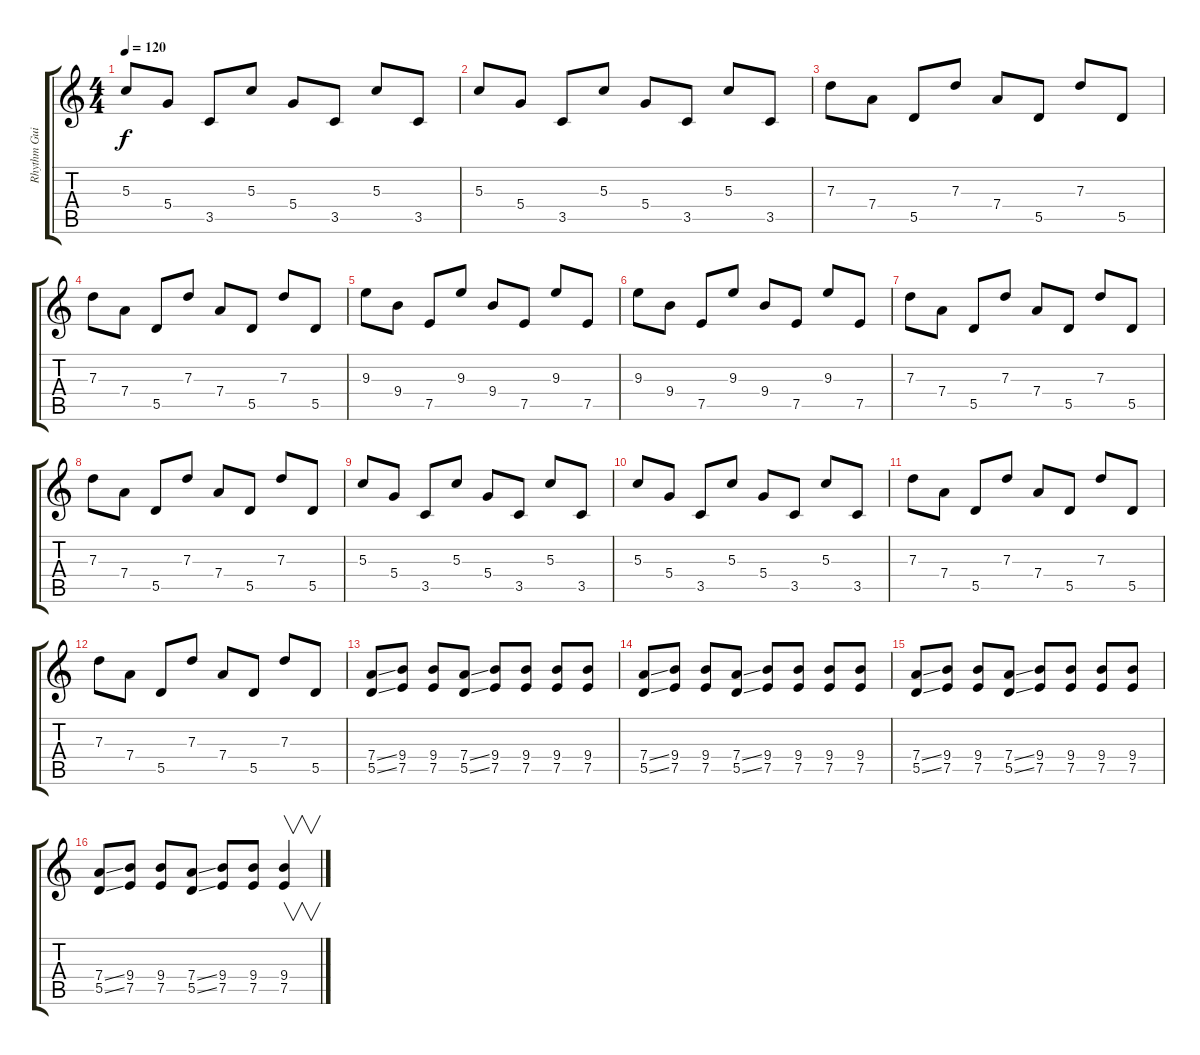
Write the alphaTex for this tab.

\track ("Rhythm Guitar" "Rhythm Gui") {instrument distortionguitar}
\staff {score tabs}
\tuning (E4 B3 G3 D3 A2 E2) {hide}
\ts (4 4)
\tempo 120
\clef g2
\ks c
5.3.8{dy f} 5.4.8 3.5.8 5.3.8 5.4.8 3.5.8 5.3.8 3.5.8 |
5.3.8 5.4.8 3.5.8 5.3.8 5.4.8 3.5.8 5.3.8 3.5.8 |
7.3.8 7.4.8 5.5.8 7.3.8 7.4.8 5.5.8 7.3.8 5.5.8 |
7.3.8 7.4.8 5.5.8 7.3.8 7.4.8 5.5.8 7.3.8 5.5.8 |
9.3.8 9.4.8 7.5.8 9.3.8 9.4.8 7.5.8 9.3.8 7.5.8 |
9.3.8 9.4.8 7.5.8 9.3.8 9.4.8 7.5.8 9.3.8 7.5.8 |
7.3.8 7.4.8 5.5.8 7.3.8 7.4.8 5.5.8 7.3.8 5.5.8 |
7.3.8 7.4.8 5.5.8 7.3.8 7.4.8 5.5.8 7.3.8 5.5.8 |
5.3.8 5.4.8 3.5.8 5.3.8 5.4.8 3.5.8 5.3.8 3.5.8 |
5.3.8 5.4.8 3.5.8 5.3.8 5.4.8 3.5.8 5.3.8 3.5.8 |
7.3.8 7.4.8 5.5.8 7.3.8 7.4.8 5.5.8 7.3.8 5.5.8 |
7.3.8 7.4.8 5.5.8 7.3.8 7.4.8 5.5.8 7.3.8 5.5.8 |
(7.4{ss} 5.5{ss}).8 (9.4 7.5).8 (9.4 7.5).8 (7.4{ss} 5.5{ss}).8 (9.4 7.5).8 (9.4 7.5).8 (9.4 7.5).8 (9.4 7.5).8 |
(7.4{ss} 5.5{ss}).8 (9.4 7.5).8 (9.4 7.5).8 (7.4{ss} 5.5{ss}).8 (9.4 7.5).8 (9.4 7.5).8 (9.4 7.5).8 (9.4 7.5).8 |
(7.4{ss} 5.5{ss}).8 (9.4 7.5).8 (9.4 7.5).8 (7.4{ss} 5.5{ss}).8 (9.4 7.5).8 (9.4 7.5).8 (9.4 7.5).8 (9.4 7.5).8 |
(7.4{ss} 5.5{ss}).8 (9.4 7.5).8 (9.4 7.5).8 (7.4{ss} 5.5{ss}).8 (9.4 7.5).8 (9.4 7.5).8 (9.4 7.5).4{v}
